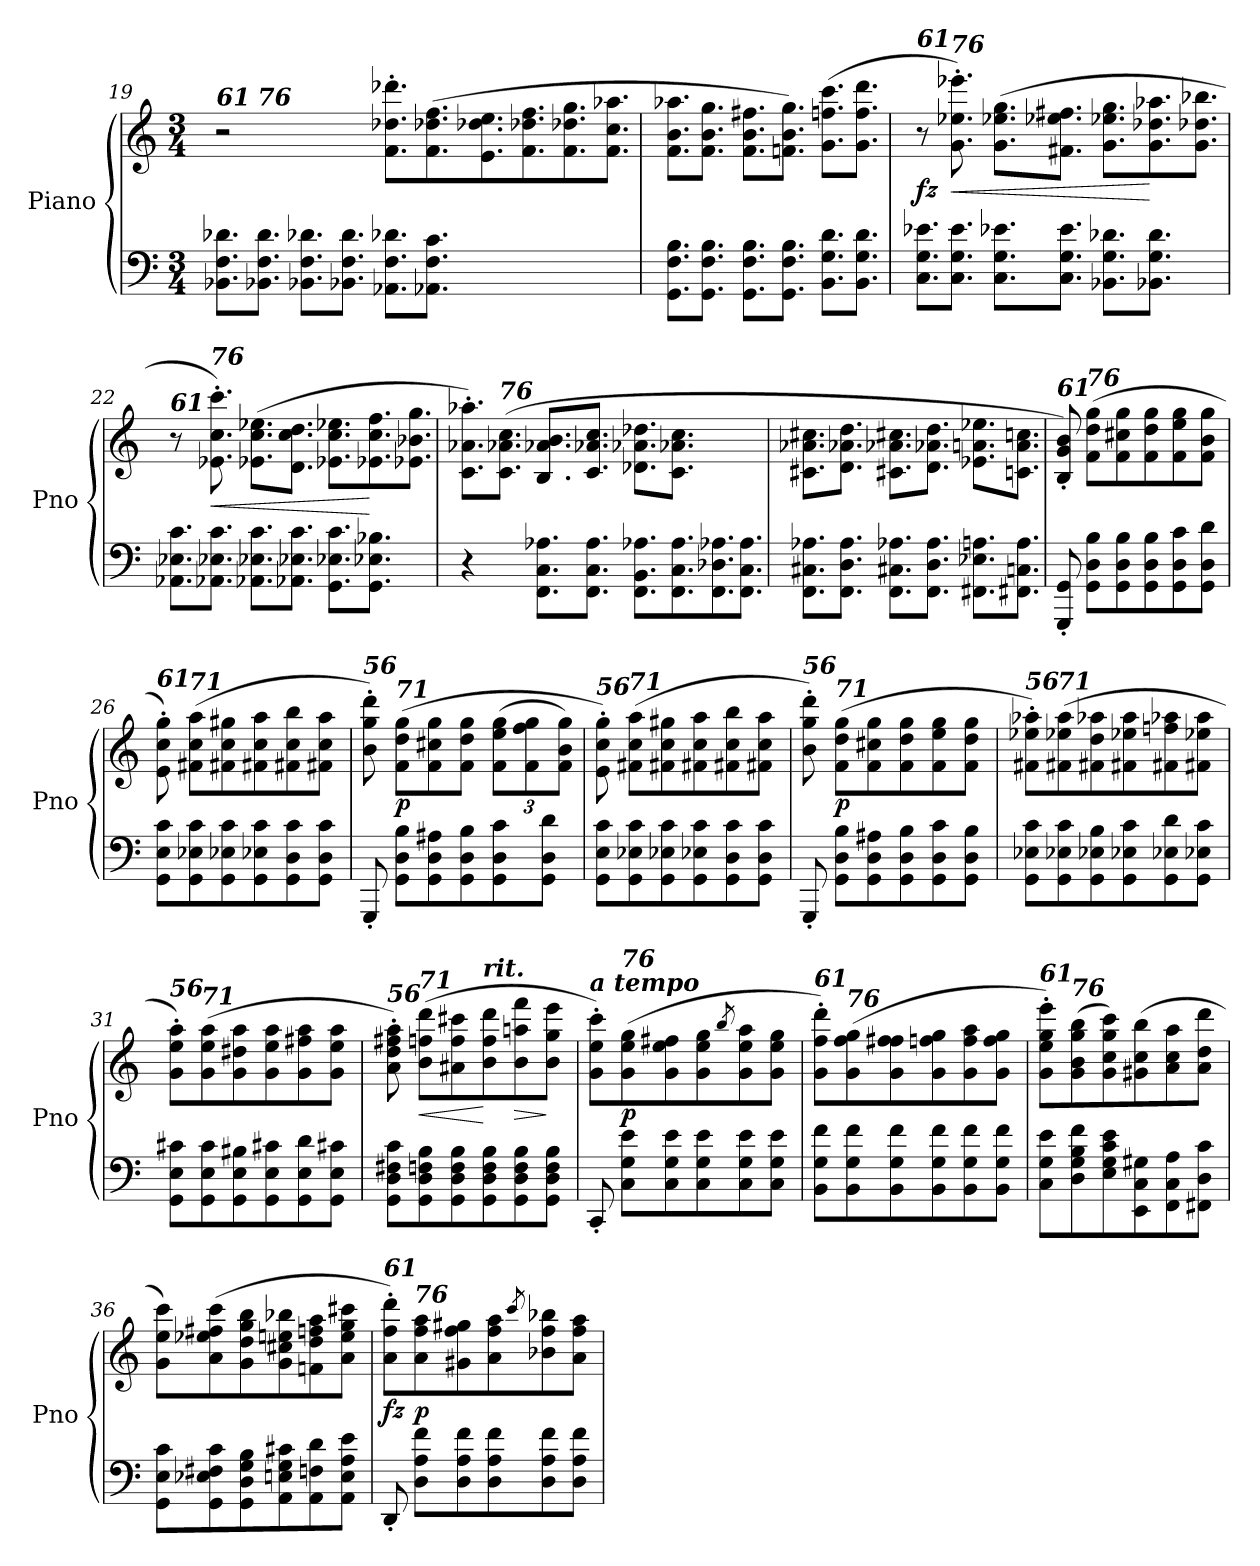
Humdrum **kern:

**kern	**kern	**dynam
*part2	*part1	*part1
*staff2	*staff1	*staff1
*I"Piano	*I"Piano	*
*I'Pno	*I'Pno	*
!!LO:LB:g=z
*clefF4	*clefG2	*
*k[]	*k[]	*
*M3/4	*M3/4	*
*Xtuplet	*	*
=19	=19	=19
*	*^	*
!	!LO:TX:a:Bi:t=61	!	!
*	*	*^	*
12.BB-X\ 12.F\ 12.d-X\L	2r	2.ryy	8ryy	.
!	!	!	!LO:TX:a:Bi:t=76	!
12.BB-X\ 12.F\ 12.d-\J	.	.	1ryy	.
12.BB-X\ 12.F\ 12.d-X\L	.	.	.	.
12.BB-X\ 12.F\ 12.d-\J	.	.	.	.
*	*Xtuplet	*	*	*
12.AA-X\ 12.F\ 12.d-X\L	12.f\' 12.dd-X\' 12.ddd-X\'L	.	.	.
12.AA-X\ 12.F\ 12.c\J	(>12.f\ 12.dd-X\ 12.ff\	.	.	.
2ryy	12.e\ 12.dd-X\ 12.ee\	2ryy	.	.
.	12.f\ 12.dd-X\ 12.ff\	.	.	.
.	12.f\ 12.dd-X\ 12.gg\	.	.	.
.	12.f\ 12.cc\ 12.aa-X\J	.	8ryy	.
*	*v	*v	*v	*
=20	=20	=20
12.GG\ 12.F\ 12.B\L	12.f\ 12.b\ 12.aa-X\L	.
12.GG\ 12.F\ 12.B\J	12.f\ 12.b\ 12.gg\J	.
12.GG\ 12.F\ 12.B\L	12.f\ 12.b\ 12.ff#X\L	.
12.GG\ 12.F\ 12.B\J	12.fn\ 12.b\ 12.gg\J)	.
12.BB\ 12.G\ 12.d\L	(>12.g\ 12.ffn\ 12.ccc\L	.
12.BB\ 12.G\ 12.d\J	12.g\ 12.ff\ 12.ddd\J	.
!!LO:PB:g=z
=21	=21	=21
*	*^	*
!	!LO:TX:a:Bi:t=61	!	!
!	!	!	!LO:DY:b
12.C\ 12.G\ 12.e-X\L	8r	2.ryy	fz
!	!LO:TX:a:Bi:t=76	!	!
!	!	!	!LO:HP:b
12.C\ 12.G\ 12.e-\J	12.g\' 12.ee-X\' 12.eee-X\')	.	<
12.C\ 12.G\ 12.e-X\L	(>12.g\ 12.ee-X\ 12.gg\L	.	.
12.C\ 12.G\ 12.e-\J	12.f#X\ 12.ee-X\ 12.ff#X\J	.	.
12.BB-X\ 12.G\ 12.d-X\L	12.g\ 12.ee-X\ 12.gg\L	.	.
12.BB-X\ 12.G\ 12.d-\J	12.g\ 12.dd-X\ 12.aa-X\	.	[
8ryy	12.g\ 12.dd-X\ 12.bb-X\J	8ryy	.
!!LO:PB:g=z	!!
=22	=22	=22	=22
!	!LO:TX:a:Bi:t=61	!	!
12.AA-X\ 12.E-X\ 12.c\L	8r	2.ryy	.
!	!LO:TX:a:Bi:t=76	!	!
!	!	!	!LO:HP:b
12.AA-X\ 12.E-X\ 12.c\J	12.e-X\' 12.cc\' 12.ccc\')	.	<
12.AA-X\ 12.E-X\ 12.c\L	(>12.e-X\ 12.cc\ 12.ee-X\L	.	.
12.AA-X\ 12.E-X\ 12.c\J	12.d\ 12.cc\ 12.dd\J	.	.
12.GG\ 12.E-X\ 12.c\L	12.e-X\ 12.cc\ 12.ee-X\L	.	.
12.GG\ 12.E-X\ 12.B-X\J	12.e-X\ 12.cc\ 12.ff\	.	[
8ryy	12.e-X\ 12.b-X\ 12.gg\J	8ryy	.
=23	=23	=23	=23
!	!LO:TX:a:Bi:t=61	!	!
*	*v	*v	*
4r	12.c\' 12.a-X\' 12.aa-X\'L)	.
!	!LO:TX:a:Bi:t=76	!
.	(>12.c\ 12.a-X\ 12.cc\J	.
12.FF\ 12.C\ 12.A-X\L	12.B/ 12.a-X/ 12.b/L	.
12.FF\ 12.C\ 12.A-\J	12.c/ 12.a-X/ 12.cc/J	.
12.FF\ 12.BB\ 12.A-X\L	12.d-X\ 12.a-X\ 12.dd-X\L	.
12.FF\ 12.C\ 12.A-\	12.c\ 12.a-X\ 12.cc\J	.
12.FF\ 12.D-X\ 12.A-X\	4ryy	.
12.FF\ 12.C\ 12.A-\J	.	.
!!LO:PB:g=z
=24	=24	=24
12.FF\ 12.C#X\ 12.A-X\L	12.c#X\ 12.a-X\ 12.cc#X\L	.
12.FF\ 12.D\ 12.A-\J	12.d\ 12.a-X\ 12.dd\J	.
12.FF\ 12.C#X\ 12.A-X\L	12.c#X\ 12.a-X\ 12.cc#X\L	.
12.FF\ 12.D\ 12.A-\J	12.d\ 12.a-X\ 12.dd\J	.
12.FF#X\ 12.E-X\ 12.An\L	12.e-X\ 12.an\ 12.ee-X\L	.
12.FF#X\ 12.Cn\ 12.A\J	12.cn\ 12.a\ 12.ccn\J	.
!!LO:LB:g=z
=25	=25	=25
!	!LO:TX:a:Bi:t=61	!
8GGG/' 8GG/'	8B/' 8g/' 8b/')	.
!	!LO:TX:a:Bi:t=76	!
8GG\ 8D\ 8B\L	(>8f\ 8dd\ 8gg\L	.
8GG\ 8D\ 8B\	8f\ 8cc#X\ 8gg\	.
8GG\ 8D\ 8B\	8f\ 8dd\ 8gg\	.
8GG\ 8D\ 8c\	8f\ 8ee\ 8gg\	.
8GG\ 8D\ 8d\J	8f\ 8b\ 8gg\J	.
=26	=26	=26
!	!LO:TX:a:Bi:t=61	!
8GG\ 8E\ 8c\L	8e\' 8cc\' 8gg\')	.
!	!LO:TX:a:Bi:t=71	!
8GG\ 8E-X\ 8c\	(>8f#X\ 8cc\ 8aa\L	.
8GG\ 8E-X\ 8c\	8f#X\ 8cc\ 8gg#X\	.
8GG\ 8E-X\ 8c\	8f#X\ 8cc\ 8aa\	.
8GG\ 8D\ 8c\	8f#X\ 8cc\ 8bb\	.
8GG\ 8D\ 8c\J	8f#X\ 8cc\ 8aa\J	.
=27	=27	=27
!	!LO:TX:a:Bi:t=56	!
8GGG'/	8b\' 8gg\' 8ddd\')	.
!	!LO:TX:a:Bi:t=71	!
!	!	!LO:DY:b
8GG\ 8D\ 8B\L	(>8f\ 8dd\ 8gg\L	p
8GG\ 8D\ 8A#X\	8f\ 8cc#X\ 8gg\	.
8GG\ 8D\ 8B\	8f\ 8dd\ 8gg\J	.
*	*tuplet	*
*	*Xbrackettup	*
8GG\ 8D\ 8c\	(>12f\ 12ee\ 12gg\L	.
.	12f\ 12ff\ 12gg\	.
8GG\ 8D\ 8d\J	.	.
.	12f\ 12b\ 12gg\J)	.
!!LO:LB:g=z
=28	=28	=28
!	!LO:TX:a:Bi:t=56	!
8GG\ 8E\ 8c\L	8e\' 8cc\' 8gg\')	.
!	!LO:TX:a:Bi:t=71	!
8GG\ 8E-X\ 8c\	(>8f#X\ 8cc\ 8aa\L	.
8GG\ 8E-X\ 8c\	8f#X\ 8cc\ 8gg#X\	.
8GG\ 8E-X\ 8c\	8f#X\ 8cc\ 8aa\	.
8GG\ 8D\ 8c\	8f#X\ 8cc\ 8bb\	.
8GG\ 8D\ 8c\J	8f#X\ 8cc\ 8aa\J	.
!!LO:LB:g=z
=29	=29	=29
!	!LO:TX:a:Bi:t=56	!
8GGG'/	8b\' 8gg\' 8ddd\')	.
!	!LO:TX:a:Bi:t=71	!
!	!	!LO:DY:b
8GG\ 8D\ 8B\L	(>8f\ 8dd\ 8gg\L	p
8GG\ 8D\ 8A#X\	8f\ 8cc#X\ 8gg\	.
8GG\ 8D\ 8B\	8f\ 8dd\ 8gg\	.
8GG\ 8D\ 8c\	8f\ 8ee\ 8gg\	.
8GG\ 8D\ 8B\J	8f\ 8dd\ 8gg\J	.
=30	=30	=30
!	!LO:TX:a:Bi:t=56	!
8GG\ 8E-X\ 8c\L	8f#X\' 8ee-X\' 8aa-X\'L)	.
!	!LO:TX:a:Bi:t=71	!
8GG\ 8E-X\ 8c\	(>8f#X\ 8ee-X\ 8aa-\	.
8GG\ 8E-X\ 8B\	8f#X\ 8dd\ 8aa-X\	.
8GG\ 8E-X\ 8c\	8f#X\ 8ee-X\ 8aa-\	.
8GG\ 8E-X\ 8d\	8f#X\ 8ffn\ 8aa-X\	.
8GG\ 8E-X\ 8c\J	8f#X\ 8ee-X\ 8aa-\J	.
=31	=31	=31
!	!LO:TX:a:Bi:t=56	!
8GG\ 8E\ 8c#X\L	8g\' 8ee\' 8aa\'L)	.
!	!LO:TX:a:Bi:t=71	!
8GG\ 8E\ 8c#\	(>8g\ 8ee\ 8aa\	.
8GG\ 8E\ 8B#X\	8g\ 8dd#X\ 8aa\	.
8GG\ 8E\ 8c#X\	8g\ 8ee\ 8aa\	.
8GG\ 8E\ 8d\	8g\ 8ff#X\ 8aa\	.
8GG\ 8E\ 8c#X\J	8g\ 8ee\ 8aa\J	.
!!LO:PB:g=z
=32	=32	=32
!	!LO:TX:a:Bi:t=56	!
8GG\ 8D\ 8F#X\ 8c\L	8a\' 8dd\' 8ff#X\' 8aa\')	.
!	!LO:TX:a:Bi:t=71	!
!	!	!LO:HP:b
8GG\ 8D\ 8Fn\ 8B\	(>8b\ 8ffn\ 8ddd\L	<
8GG\ 8D\ 8F\ 8B\	8a#X\ 8ff\ 8ccc#X\	.
!	!LO:TX:a:Bi:t=rit.	!
8GG\ 8D\ 8F\ 8B\	8b\ 8ff\ 8ddd\	[
!	!	!LO:HP:b
8GG\ 8D\ 8F\ 8B\	8b\ 8aan\ 8fff\	>
8GG\ 8D\ 8F\ 8B\J	8b\ 8gg\ 8eee\J	]
!!LO:LB:g=z
=33	=33	=33
!	!LO:TX:a:Bi:t=a tempo	!
8CC'/	8g\' 8ee\' 8ccc\'L)	.
!	!LO:TX:a:Bi:t=76	!
!	!	!LO:DY:b
8C\ 8G\ 8e\L	(>8g\ 8ee\ 8gg\	p
8C\ 8G\ 8e\	8g\ 8ee\ 8ff#X\	.
8C\ 8G\ 8e\	8g\ 8ee\ 8gg\	.
.	8qbb/	.
8C\ 8G\ 8e\	8g\ 8ee\ 8aa\	.
8C\ 8G\ 8e\J	8g\ 8ee\ 8gg\J	.
=34	=34	=34
!	!LO:TX:a:Bi:t=61	!
8BB\ 8G\ 8f\L	8g\' 8ff\' 8ddd\'L)	.
!	!LO:TX:a:Bi:t=76	!
8BB\ 8G\ 8f\	(>8g\ 8ff\ 8gg\	.
8BB\ 8G\ 8f\	8g\ 8ff\ 8ff#X\	.
8BB\ 8G\ 8f\	8g\ 8ffn\ 8gg\	.
8BB\ 8G\ 8f\	8g\ 8ff\ 8aa\	.
8BB\ 8G\ 8f\J	8g\ 8ff\ 8gg\J	.
=35	=35	=35
!	!LO:TX:a:Bi:t=61	!
8C\ 8G\ 8e\L	8g\' 8ee\' 8gg\' 8eee\'L)	.
!	!LO:TX:a:Bi:t=76	!
8D\ 8G\ 8B\ 8f\	(>8g\ 8b\ 8gg\ 8bb\	.
8E\ 8G\ 8c\ 8e\	8g\ 8cc\ 8gg\ 8ccc\)	.
8EE\ 8C\ 8G#X\	(>8g#X\ 8cc\ 8bb\	.
8FF\ 8C\ 8A\	8a\ 8cc\ 8aa\	.
8FF#X\ 8D\ 8c\J	8a\ 8dd\ 8ddd\J	.
!!LO:LB:g=z
=36	=36	=36
8GG\ 8E\ 8c\L	8g\ 8ee\ 8ccc\L)	.
8GG\ 8E-X\ 8F#X\ 8c\	(>8a\ 8ee-X\ 8ff#X\ 8ccc\	.
8GG\ 8D\ 8G\ 8B\	8g\ 8dd\ 8gg\ 8bb\	.
8AA\ 8En\ 8G\ 8c#X\	8g\ 8cc#X\ 8een\ 8bb-X\	.
8AA\ 8Fn\ 8d\	8fn\ 8dd\ 8ffn\ 8aa\	.
8AA\ 8E\ 8A\ 8e\J	8a\ 8ee\ 8gg\ 8ccc#X\J	.
=37	=37	=37
!	!LO:TX:a:Bi:t=61	!
!	!	!LO:DY:b
8DD'/	8a\' 8ff\' 8ddd\'L)	fz
!	!LO:TX:a:Bi:t=76	!
!	!	!LO:DY:b
8D\ 8A\ 8f\L	8a\ 8ff\ 8aa\	p
8D\ 8A\ 8f\	8g#X\ 8ff\ 8gg#X\	.
8D\ 8A\ 8f\	8a\ 8ff\ 8aa\	.
.	8qccc/	.
8D\ 8A\ 8f\	8b-X\ 8ff\ 8bb-X\	.
8D\ 8A\ 8f\J	8a\ 8ff\ 8aa\J	.
=	=	=
*-	*-	*-
